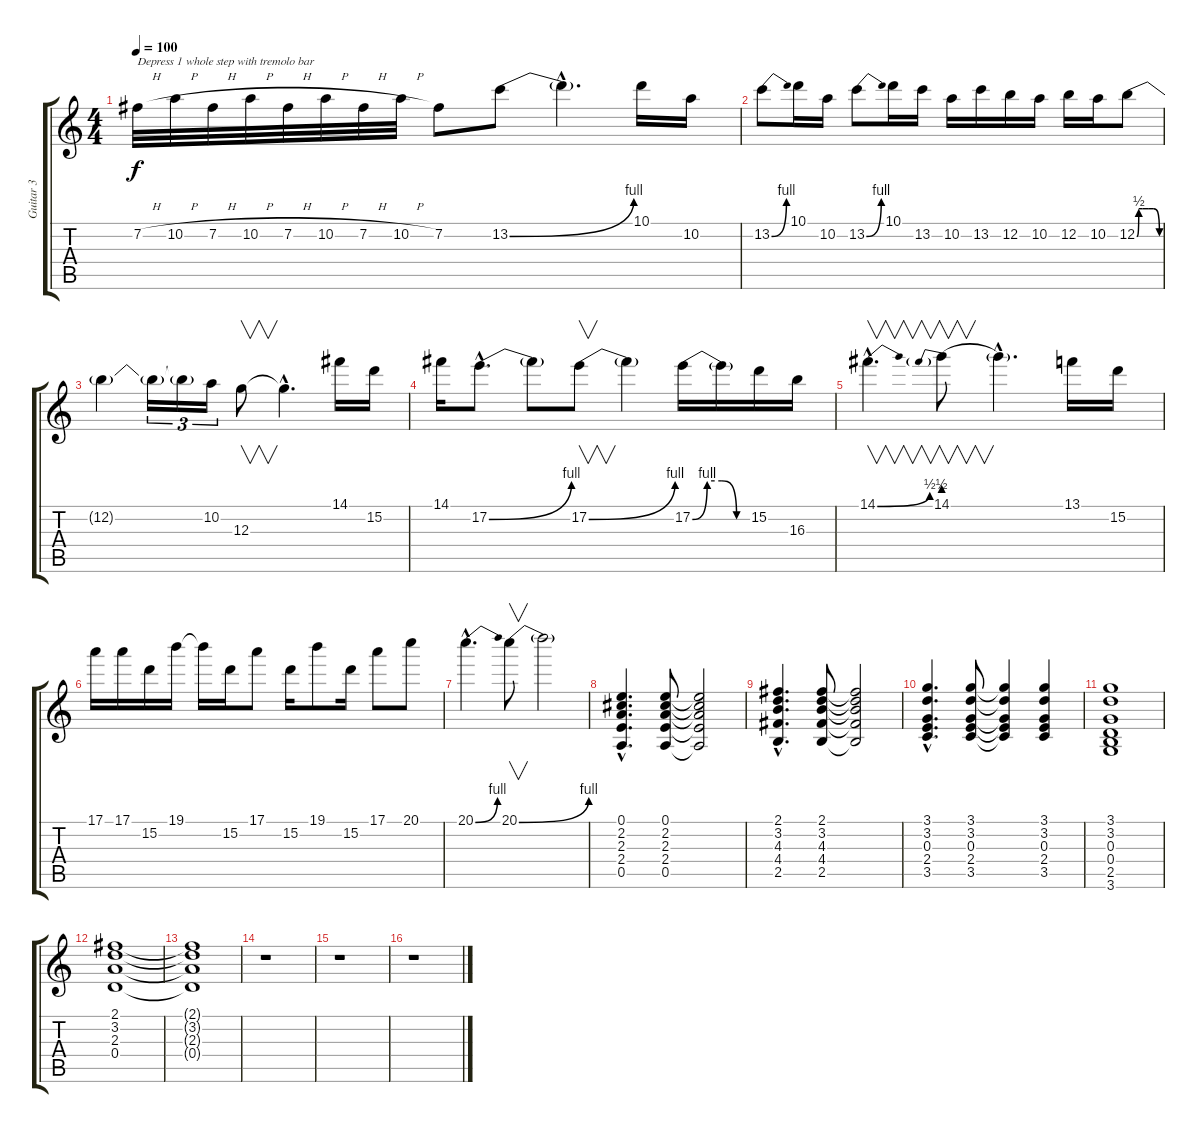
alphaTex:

\track ("Guitar 3" "Guitar 3") {instrument distortionguitar}
\staff {score tabs}
\tuning (E4 B3 G3 D3 A2 E2) {hide}
\ts (4 4)
\tempo 100
\clef g2
\ks c
7.2{h}.32{txt "Depress 1 whole step with tremolo bar" dy f} 10.2{h}.32 7.2{h}.32 10.2{h}.32 7.2{h}.32 10.2{h}.32 7.2{h}.32 10.2{h}.32 7.2.8 13.2{be (bend 0 0 60 4)}.8 13.2{hac t}.4{d} 10.1.16 10.2.16 |
13.2{be (bend 0 0 60 4)}.8 10.1.16 10.2.16 13.2{be (bend 0 0 60 4)}.8 10.1.16 13.2.16 10.2.16 13.2.16 12.2.16 10.2.16 12.2.16 10.2.16 12.2{be (custom 0 0 5 2 15 2 30 2 45 2 60 0)}.8 |
12.2{t}.4 12.2{t}.16{tu (3 2)} 12.2{t}.16{tu (3 2)} 10.2.16{tu (3 2)} 12.3.8{v} 12.3{hac t}.4{d} 14.1.16 15.2.16 |
14.1.16 17.2{be (bend 0 0 60 4) hac}.8{d} 17.2{t}.8 17.2{be (bend 0 0 60 4)}.8{v} 17.2{t}.4 17.2{be (custom 0 0 15 4 30 4 45 0 60 0)}.16 17.2{t}.16 15.2.16 16.3.16 |
14.1{be (bend 0 0 60 2) hac}.4{v d} 14.1{be (prebend 0 2 60 2)}.8{v} 14.1{hac t}.4{d} 13.1.16 15.2.16 |
17.1.16 17.1.16 15.2.16 19.1.16 19.1{t}.16 15.2.16 17.1.8 15.2.16 19.1.8 15.2.16 17.1.8 20.1.8 |
20.1{be (bend 0 0 60 4) hac}.4{d} 20.1{be (bend 0 0 60 4)}.8{v} 20.1{t}.2 |
(0.1{hac} 2.2{hac} 2.3{hac} 2.4{hac} 0.5{hac}).4{d} (0.1 2.2 2.3 2.4 0.5).8 (0.1{t} 2.2{t} 2.3{t} 2.4{t} 0.5{t}).2 |
(2.1{hac} 3.2{hac} 4.3{hac} 4.4{hac} 2.5{hac}).4{d} (2.1 3.2 4.3 4.4 2.5).8 (2.1{t} 3.2{t} 4.3{t} 4.4{t} 2.5{t}).2 |
(3.1{hac} 3.2{hac} 0.3{hac} 2.4{hac} 3.5{hac}).4{d} (3.1 3.2 0.3 2.4 3.5).8 (3.1{t} 3.2{t} 0.3{t} 2.4{t} 3.5{t}).4 (3.1 3.2 0.3 2.4 3.5).4 |
(3.1 3.2 0.3 0.4 2.5 3.6).1 |
(2.1 3.2 2.3 0.4).1 |
(2.1{t} 3.2{t} 2.3{t} 0.4{t}).1 |
r.1 |
r.1 |
r.1
